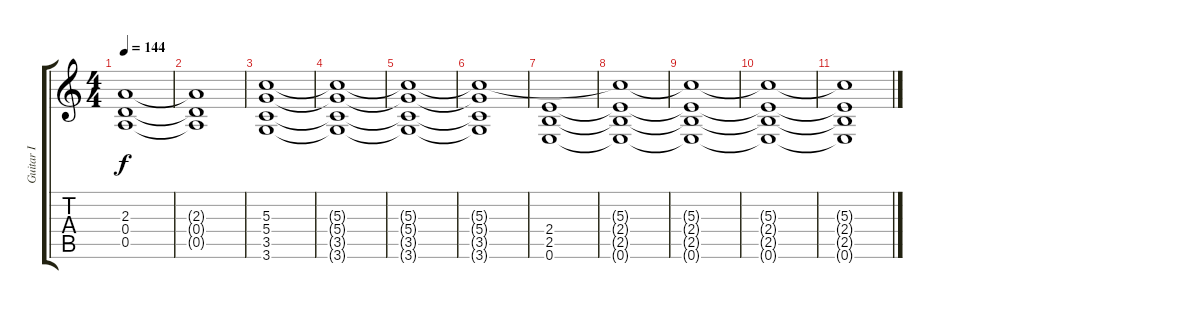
\track ("Guitar I" "Guitar I") {instrument overdrivenguitar}
\staff {score tabs}
\tuning (E4 B3 G3 D3 A2 E2) {hide}
\ts (4 4)
\tempo 144
\clef g2
\ks c
(2.3 0.4 0.5).1{dy f} |
(2.3{t} 0.4{t} 0.5{t}).1 |
(5.3 5.4 3.5 3.6).1 |
(5.3{t} 5.4{t} 3.5{t} 3.6{t}).1 |
(5.3{t} 5.4{t} 3.5{t} 3.6{t}).1 |
(5.3{t} 5.4{t} 3.5{t} 3.6{t}).1 |
(2.4 2.5 0.6).1 |
(5.3{t} 2.4{t} 2.5{t} 0.6{t}).1 |
(5.3{t} 2.4{t} 2.5{t} 0.6{t}).1 |
(5.3{t} 2.4{t} 2.5{t} 0.6{t}).1 |
(5.3{t} 2.4{t} 2.5{t} 0.6{t}).1
